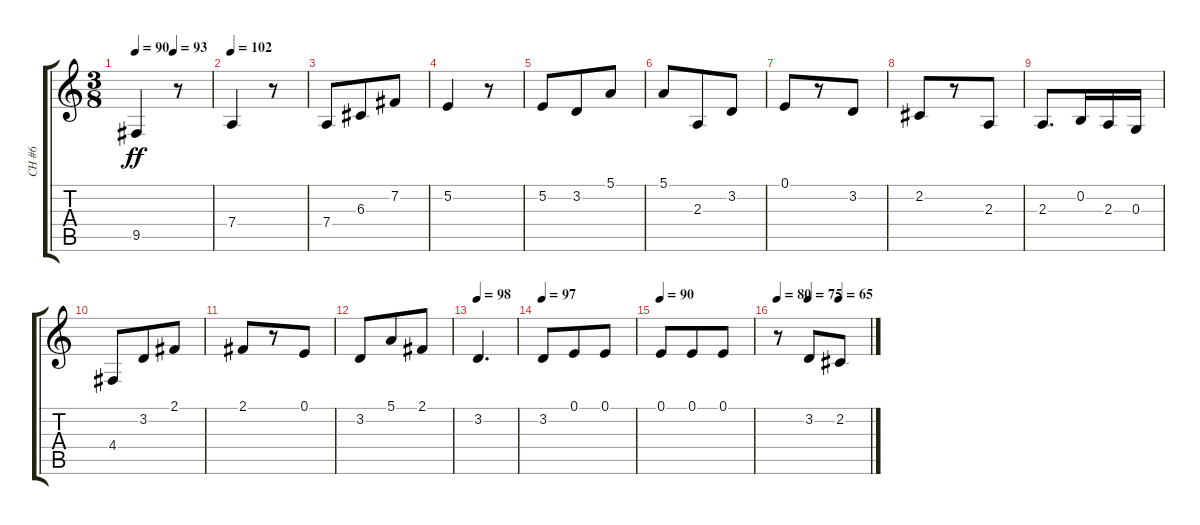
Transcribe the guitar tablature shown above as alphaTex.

\track ("CH #6" "CH #6") {instrument stringensemble1}
\staff {score tabs}
\tuning (E4 B3 G3 D3 A2 E2) {hide}
\ts (3 8)
\tempo 90
\tempo (93 0.5)
\clef g2
\ks c
9.5.4{dy ff} r.8 |
\tempo 102
7.4.4 r.8 |
7.4.8 6.3.8 7.2.8 |
5.2.4 r.8 |
5.2.8 3.2.8 5.1.8 |
5.1.8 2.3.8 3.2.8 |
0.1.8 r.8 3.2.8 |
2.2.8 r.8 2.3.8 |
2.3.8{d} 0.2.16 2.3.16 0.3.16 |
4.4.8 3.2.8 2.1.8 |
2.1.8 r.8 0.1.8 |
3.2.8 5.1.8 2.1.8 |
\tempo 98
3.2.4{d} |
\tempo 97
3.2.8 0.1.8 0.1.8 |
\tempo 90
0.1.8 0.1.8 0.1.8 |
\tempo 80
\tempo (75 0.3333333333333333)
\tempo (65 0.6666666666666666)
r.8 3.2.8 2.2.8
